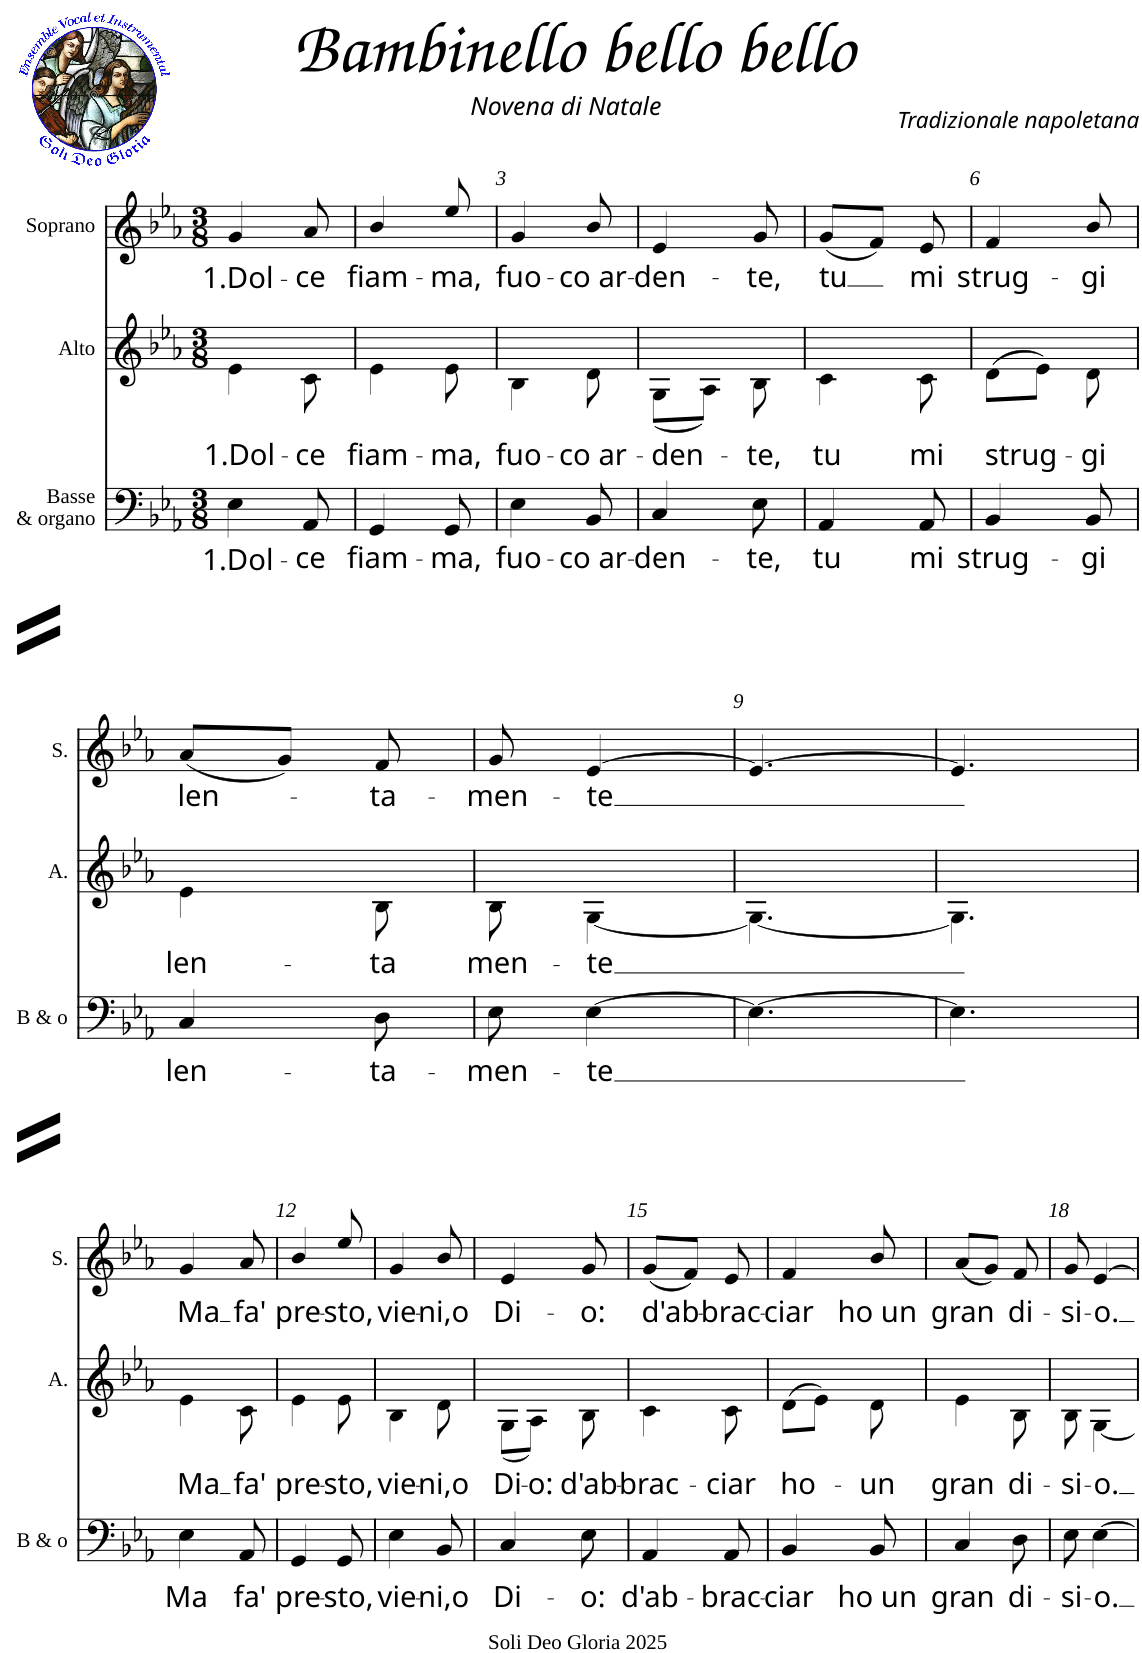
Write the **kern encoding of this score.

**kern	**text	**kern	**text	**kern	**text
*part3	*part3	*part2	*part2	*part1	*part1
*staff3	*staff3	*staff2	*staff2	*staff1	*staff1
*I"Basse &amp; organo	*	*I"Alto	*	*I"Soprano	*
*I'B &amp; o	*	*I'A.	*	*I'S.	*
*clefF4	*	*clefG2	*	*clefG2	*
*k[b-e-a-]	*	*k[b-e-a-]	*	*k[b-e-a-]	*
*E-:	*	*E-:	*	*E-:	*
*M3/8	*	*M3/8	*	*M3/8	*
=1	=1	=1	=1	=1	=1
!	!LO:LY:b	!	!LO:LY:b	!	!LO:LY:b
4E-\	1.Dol-	4e-\	1.Dol-	4g/	1.Dol-
!	!LO:LY:b	!	!LO:LY:b	!	!LO:LY:b
8AA-/	-ce	8c\	-ce	8a-/	-ce
=2	=2	=2	=2	=2	=2
!	!LO:LY:b	!	!LO:LY:b	!	!LO:LY:b
4GG/	fiam-	4e-\	fiam-	4b-/	fiam-
!	!LO:LY:b	!	!LO:LY:b	!	!LO:LY:b
8GG/	-ma,	8e-\	-ma,	8ee-/	-ma,
=3	=3	=3	=3	=3	=3
!	!LO:LY:b	!	!LO:LY:b	!	!LO:LY:b
4E-\	fuo-	4B-\	fuo-	4g/	fuo-
!	!LO:LY:b	!	!LO:LY:b	!	!LO:LY:b
8BB-/	co ar-	8d\	co ar-	8b-/	co ar-
=4	=4	=4	=4	=4	=4
!	!LO:LY:b	!	!LO:LY:b	!	!LO:LY:b
4C/	-den-	(<8G\L	-den-	4e-/	-den-
.	.	8A-\J)	.	.	.
!	!LO:LY:b	!	!LO:LY:b	!	!LO:LY:b
8E-\	-te,	8B-\	-te,	8g/	-te,
=5	=5	=5	=5	=5	=5
!	!LO:LY:b	!	!LO:LY:b	!	!LO:LY:b
4AA-/	tu	4c\	tu	(8g/L	tu
.	.	.	.	8f/J)	.
!	!LO:LY:b	!	!LO:LY:b	!	!LO:LY:b
8AA-/	mi	8c\	mi	8e-/	mi
=6	=6	=6	=6	=6	=6
!	!LO:LY:b	!	!LO:LY:b	!	!LO:LY:b
4BB-/	strug-	(8d\L	strug-	4f/	strug-
.	.	8e-\J)	.	.	.
!	!LO:LY:b	!	!LO:LY:b	!	!LO:LY:b
8BB-/	-gi	8d\	-gi	8b-/	-gi
!!LO:LB:g=z
=7	=7	=7	=7	=7	=7
!	!LO:LY:b	!	!LO:LY:b	!	!LO:LY:b
4C/	len-	4e-\	len-	(8a-/L	len-
.	.	.	.	8g/J)	.
!	!LO:LY:b	!	!LO:LY:b	!	!LO:LY:b
8D\	-ta-	8B-\	-ta	8f/	-ta-
=8	=8	=8	=8	=8	=8
!	!LO:LY:b	!	!LO:LY:b	!	!LO:LY:b
8E-\	-men-	8B-\	-men-	8g/	-men-
!	!LO:LY:b	!	!LO:LY:b	!	!LO:LY:b
[>4E-\	-te	[<4G\	-te	[>4e-/	-te
=9	=9	=9	=9	=9	=9
4.E-\_	.	4.G\_	.	4.e-/_	.
=10	=10	=10	=10	=10	=10
4.E-\]	.	4.G\]	.	4.e-/]	.
!!LO:LB:g=z
=11	=11	=11	=11	=11	=11
!	!LO:LY:b	!	!LO:LY:b	!	!LO:LY:b
4E-\	Ma	4e-\	Ma	4g/	Ma
!	!LO:LY:b	!	!LO:LY:b	!	!LO:LY:b
8AA-/	fa'	8c\	fa'	8a-/	fa'
=12	=12	=12	=12	=12	=12
!	!LO:LY:b	!	!LO:LY:b	!	!LO:LY:b
4GG/	pre-	4e-\	pre-	4b-/	pre-
!	!LO:LY:b	!	!LO:LY:b	!	!LO:LY:b
8GG/	-sto,	8e-\	-sto,	8ee-/	-sto,
=13	=13	=13	=13	=13	=13
!	!LO:LY:b	!	!LO:LY:b	!	!LO:LY:b
4E-\	vie-	4B-\	vie-	4g/	vie-
!	!LO:LY:b	!	!LO:LY:b	!	!LO:LY:b
8BB-/	ni,o	8d\	ni,o	8b-/	ni,o
=14	=14	=14	=14	=14	=14
!	!LO:LY:b	!	!LO:LY:b	!	!LO:LY:b
4C/	Di-	(<8G\L	Di-	4e-/	Di-
!	!	!	!LO:LY:b	!	!
.	.	8A-\J)	-o:	.	.
!	!LO:LY:b	!	!LO:LY:b	!	!LO:LY:b
8E-\	-o:	8B-\	d'ab-	8g/	-o:
=15	=15	=15	=15	=15	=15
!	!LO:LY:b	!	!LO:LY:b	!	!LO:LY:b
4AA-/	d'ab-	4c\	-brac-	(8g/L	d'ab-
.	.	.	.	8f/J)	.
!	!LO:LY:b	!	!LO:LY:b	!	!LO:LY:b
8AA-/	-brac-	8c\	-ciar	8e-/	-brac-
=16	=16	=16	=16	=16	=16
!	!LO:LY:b	!	!LO:LY:b	!	!LO:LY:b
4BB-/	-ciar	(8d\L	ho-	4f/	-ciar
.	.	8e-\J)	.	.	.
!	!LO:LY:b	!	!LO:LY:b	!	!LO:LY:b
8BB-/	ho un	8d\	-un	8b-/	ho un
=17	=17	=17	=17	=17	=17
!	!LO:LY:b	!	!LO:LY:b	!	!LO:LY:b
4C/	gran	4e-\	gran	(8a-/L	gran
.	.	.	.	8g/J)	.
!	!LO:LY:b	!	!LO:LY:b	!	!LO:LY:b
8D\	di-	8B-\	di-	8f/	-di-
=18	=18	=18	=18	=18	=18
!	!LO:LY:b	!	!LO:LY:b	!	!LO:LY:b
8E-\	-si-	8B-\	-si-	8g/	-si-
!	!LO:LY:b	!	!LO:LY:b	!	!LO:LY:b
[>4E-\	-o.	[<4G\	-o.	[>4e-/	-o.
=	=	=	=	=	=
*-	*-	*-	*-	*-	*-
